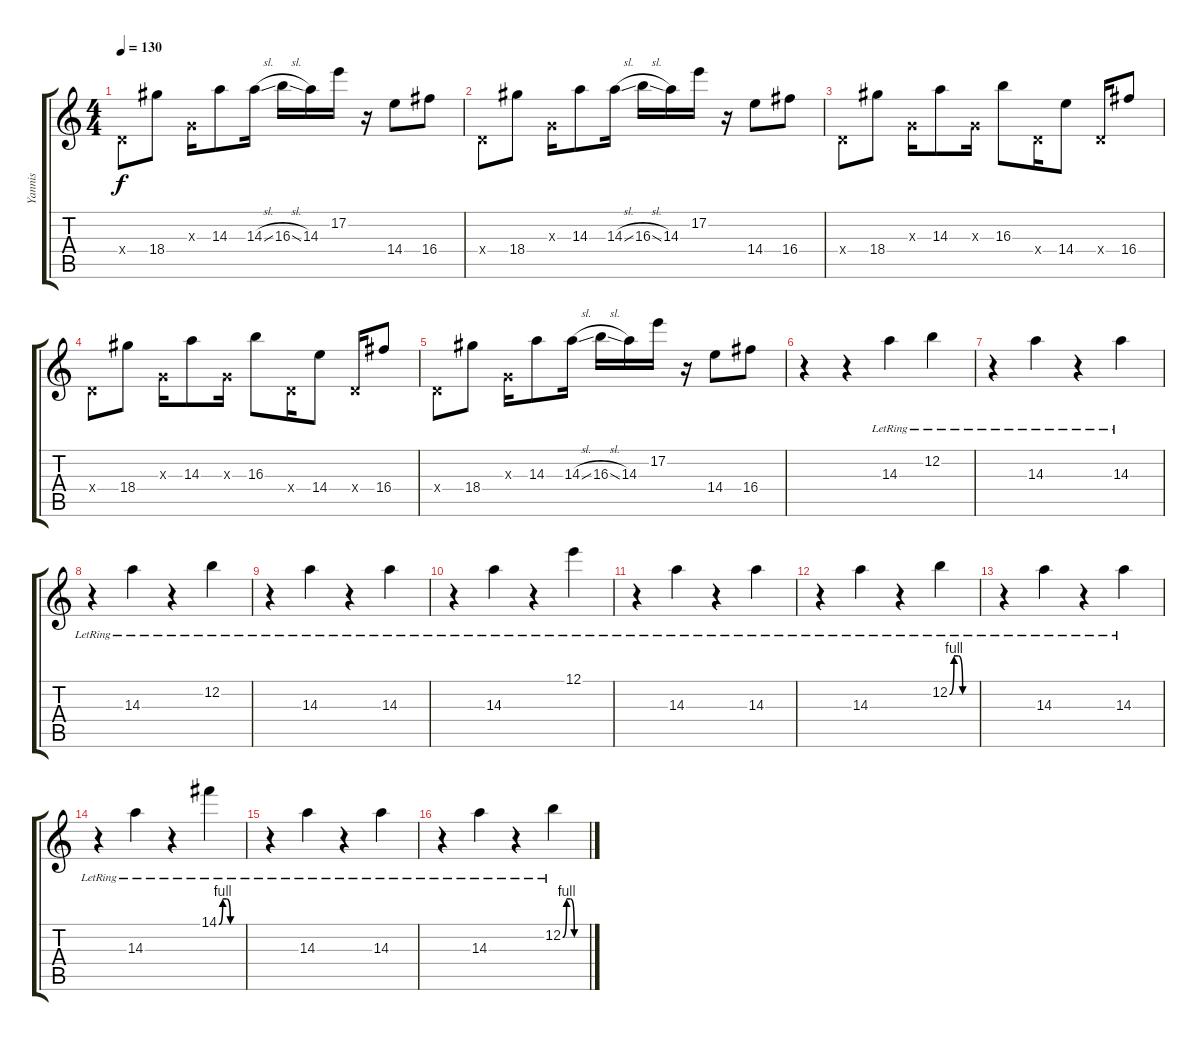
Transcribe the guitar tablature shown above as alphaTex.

\track ("Yannis" "Yannis") {instrument electricguitarclean}
\staff {score tabs}
\tuning (E4 B3 G3 D3 A2 E2) {hide}
\ts (4 4)
\tempo 130
\clef g2
\ks c
0.4{x}.8{dy f} 18.4.8 0.3{x}.16 14.3.8 14.3{sl}.16 16.3{sl}.16 14.3.16 17.2.16 r.16 14.4.8 16.4.8 |
0.4{x}.8 18.4.8 0.3{x}.16 14.3.8 14.3{sl}.16 16.3{sl}.16 14.3.16 17.2.16 r.16 14.4.8 16.4.8 |
0.4{x}.8 18.4.8 0.3{x}.16 14.3.8 0.3{x}.16 16.3.8 0.4{x}.16 14.4.8 0.4{x}.16 16.4.8 |
0.4{x}.8 18.4.8 0.3{x}.16 14.3.8 0.3{x}.16 16.3.8 0.4{x}.16 14.4.8 0.4{x}.16 16.4.8 |
0.4{x}.8 18.4.8 0.3{x}.16 14.3.8 14.3{sl}.16 16.3{sl}.16 14.3.16 17.2.16 r.16 14.4.8 16.4.8 |
r.4 r.4 14.3{lr}.4 12.2{lr}.4 |
r.4 14.3{lr}.4 r.4 14.3{lr}.4 |
r.4 14.3{lr}.4 r.4 12.2{lr}.4 |
r.4 14.3{lr}.4 r.4 14.3{lr}.4 |
r.4 14.3{lr}.4 r.4 12.1{lr}.4 |
r.4 14.3{lr}.4 r.4 14.3{lr}.4 |
r.4 14.3{lr}.4 r.4 12.2{be (custom 0 0 10 4 20 4 30 0 60 0) lr}.4 |
r.4 14.3{lr}.4 r.4 14.3{lr}.4 |
r.4 14.3{lr}.4 r.4 14.1{be (custom 0 0 10 4 20 4 30 0 60 0) lr}.4 |
r.4 14.3{lr}.4 r.4 14.3{lr}.4 |
r.4 14.3{lr}.4 r.4 12.2{be (custom 0 0 10 4 20 4 30 0 60 0) lr}.4
